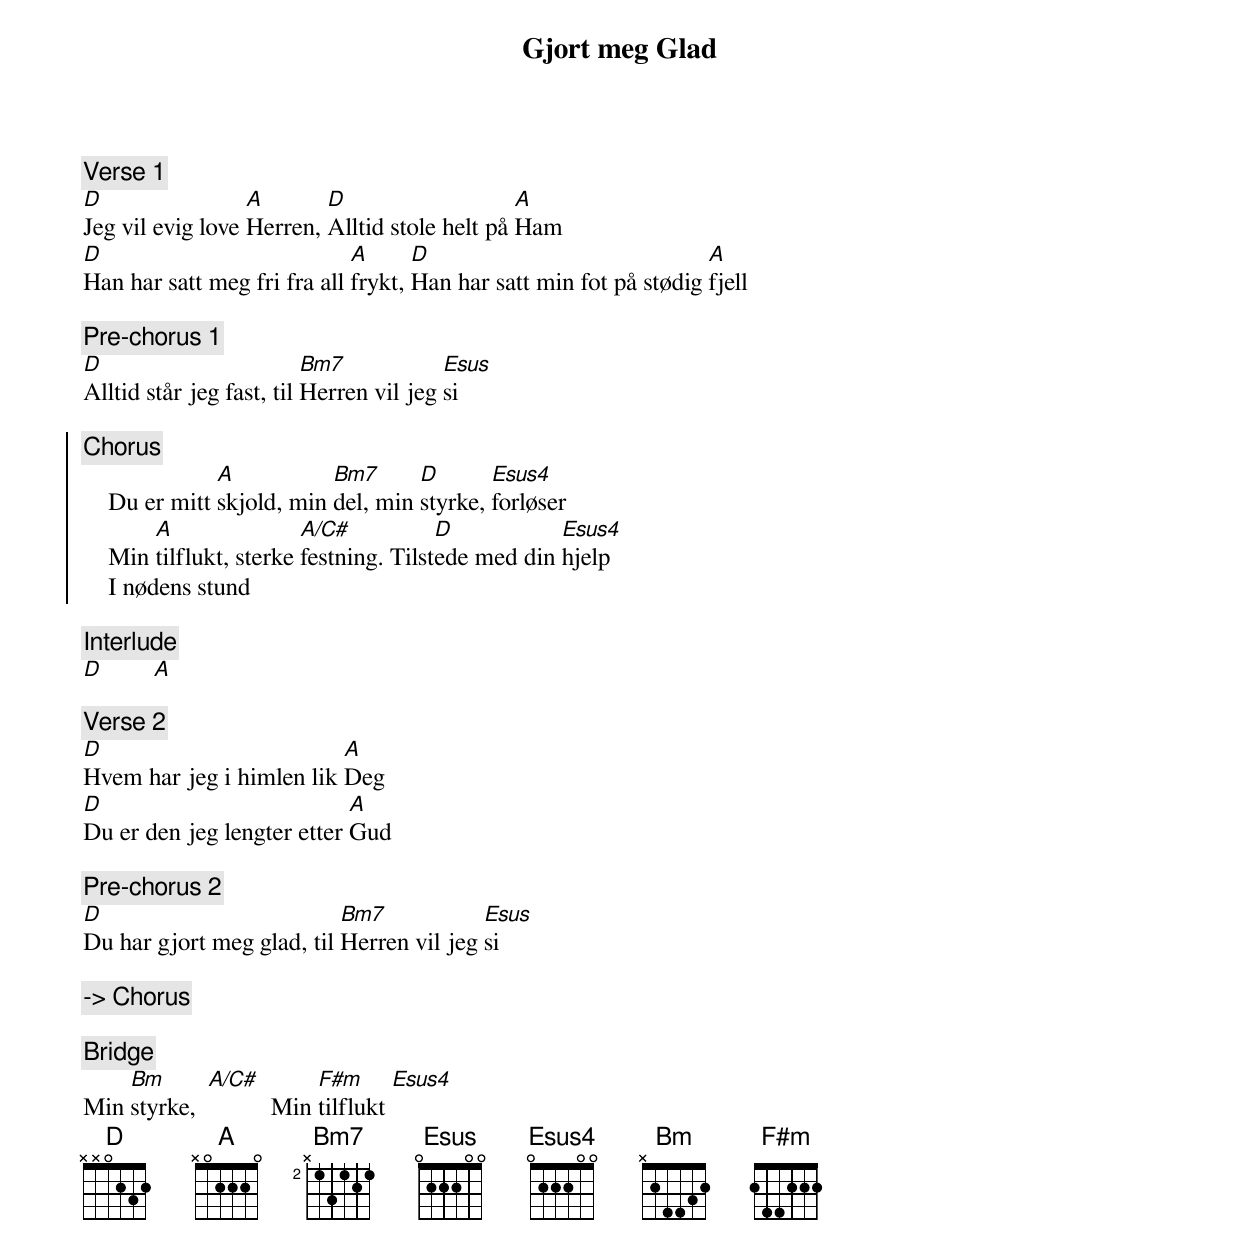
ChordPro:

{title:Gjort meg Glad}

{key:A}
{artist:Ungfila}
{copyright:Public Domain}

{comment:Verse 1}
[D]Jeg vil evig love [A]Herren, [D]Alltid stole helt på [A]Ham
[D]Han har satt meg fri fra all [A]frykt, [D]Han har satt min fot på stødig [A]fjell

{comment:Pre-chorus 1}
[D]Alltid står jeg fast, til [Bm7]Herren vil jeg [Esus]si

{start_of_chorus}
{comment:Chorus}
    Du er mitt [A]skjold, min [Bm7]del, min [D]styrke, [Esus4]forløser
    Min [A]tilflukt, sterke [A/C#]festning. Tilst[D]ede med din [Esus4]hjelp
    I nødens stund
{end_of_chorus}

{comment:Interlude}
[D]        [A]

{comment:Verse 2}
[D]Hvem har jeg i himlen lik [A]Deg
[D]Du er den jeg lengter etter [A]Gud

{comment:Pre-chorus 2}
[D]Du har gjort meg glad, til [Bm7]Herren vil jeg [Esus]si

{comment:-> Chorus}

{comment:Bridge}
Min [Bm]styrke,  [A/C#]          Min [F#m]tilflukt [Esus4]
